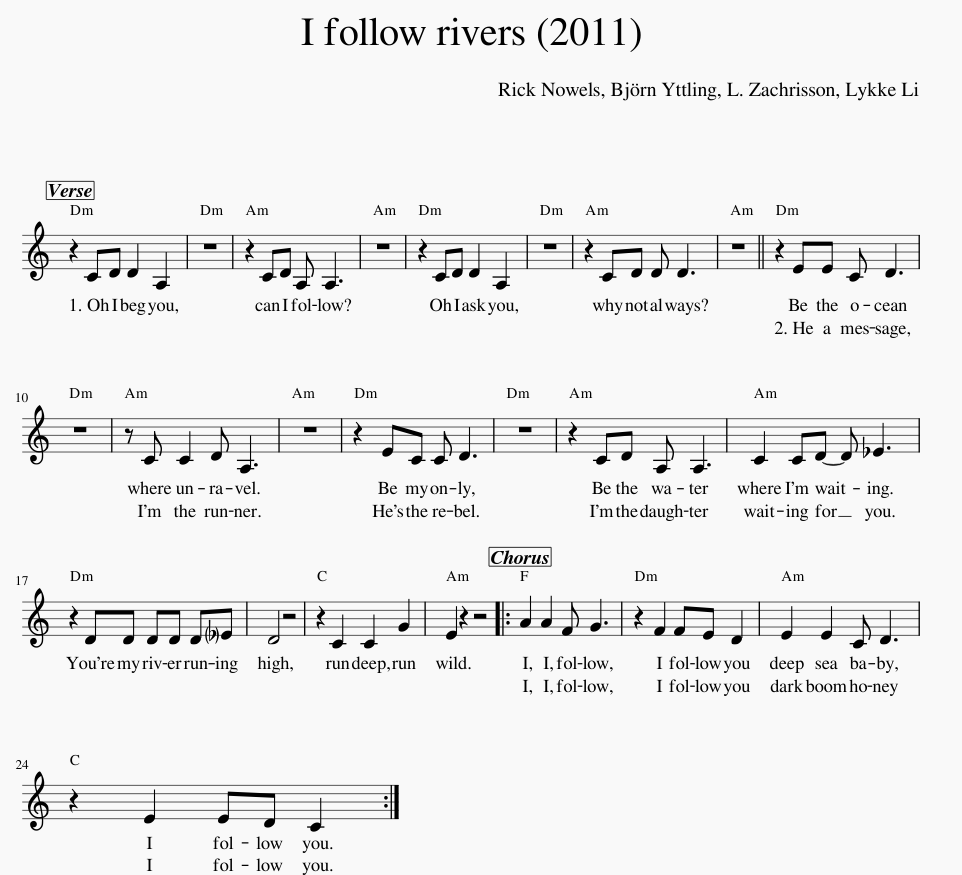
X:1
L:1/8
M:none
I:linebreak $
K:C
V:1 treble
V:1
 z2 CD D2 A,2 | z8 | z2 CD A, A,3 | z8 | z2 CD D2 A,2 | %5
 z8 | z2 CD D D3 | z8 || z2 EE C D3 |$ z8 | %10
 z C C2 D A,3 | z8 | z2 EC C D3 | z8 | z2 CD A, A,3 | %15
 C2 CD- D _E3 |$ z2 DD DD D!courtesy!_E | D4 z4 | z2 C2 C2 G2 | E2 z2 z4 |: %20
 A2 A2 F G3 | z2 F2 FE D2 | E2 E2 C D3 |$ z2 E2 ED C2 :| %24
